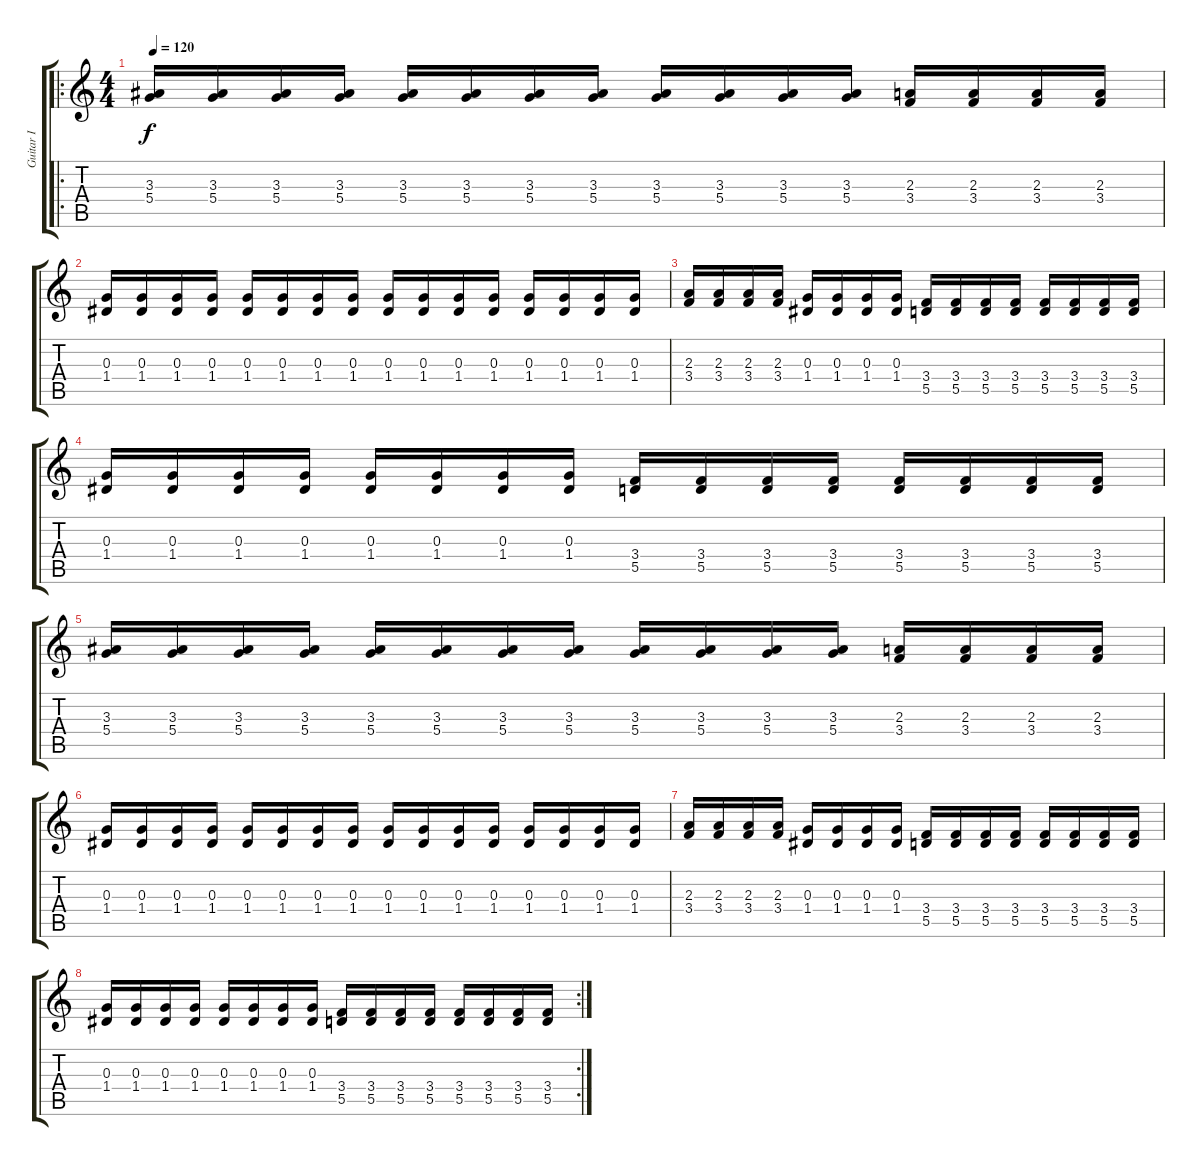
\track ("Guitar I" "Guitar I") {instrument distortionguitar}
\staff {score tabs}
\tuning (E4 B3 G3 D3 A2 E2) {hide}
\ro
\ts (4 4)
\tempo 120
\clef g2
\ks c
(3.3 5.4).16{dy f} (3.3 5.4).16 (3.3 5.4).16 (3.3 5.4).16 (3.3 5.4).16 (3.3 5.4).16 (3.3 5.4).16 (3.3 5.4).16 (3.3 5.4).16 (3.3 5.4).16 (3.3 5.4).16 (3.3 5.4).16 (2.3 3.4).16 (2.3 3.4).16 (2.3 3.4).16 (2.3 3.4).16 |
(0.3 1.4).16 (0.3 1.4).16 (0.3 1.4).16 (0.3 1.4).16 (0.3 1.4).16 (0.3 1.4).16 (0.3 1.4).16 (0.3 1.4).16 (0.3 1.4).16 (0.3 1.4).16 (0.3 1.4).16 (0.3 1.4).16 (0.3 1.4).16 (0.3 1.4).16 (0.3 1.4).16 (0.3 1.4).16 |
(2.3 3.4).16 (2.3 3.4).16 (2.3 3.4).16 (2.3 3.4).16 (0.3 1.4).16 (0.3 1.4).16 (0.3 1.4).16 (0.3 1.4).16 (3.4 5.5).16 (3.4 5.5).16 (3.4 5.5).16 (3.4 5.5).16 (3.4 5.5).16 (3.4 5.5).16 (3.4 5.5).16 (3.4 5.5).16 |
(0.3 1.4).16 (0.3 1.4).16 (0.3 1.4).16 (0.3 1.4).16 (0.3 1.4).16 (0.3 1.4).16 (0.3 1.4).16 (0.3 1.4).16 (3.4 5.5).16 (3.4 5.5).16 (3.4 5.5).16 (3.4 5.5).16 (3.4 5.5).16 (3.4 5.5).16 (3.4 5.5).16 (3.4 5.5).16 |
(3.3 5.4).16 (3.3 5.4).16 (3.3 5.4).16 (3.3 5.4).16 (3.3 5.4).16 (3.3 5.4).16 (3.3 5.4).16 (3.3 5.4).16 (3.3 5.4).16 (3.3 5.4).16 (3.3 5.4).16 (3.3 5.4).16 (2.3 3.4).16 (2.3 3.4).16 (2.3 3.4).16 (2.3 3.4).16 |
(0.3 1.4).16 (0.3 1.4).16 (0.3 1.4).16 (0.3 1.4).16 (0.3 1.4).16 (0.3 1.4).16 (0.3 1.4).16 (0.3 1.4).16 (0.3 1.4).16 (0.3 1.4).16 (0.3 1.4).16 (0.3 1.4).16 (0.3 1.4).16 (0.3 1.4).16 (0.3 1.4).16 (0.3 1.4).16 |
(2.3 3.4).16 (2.3 3.4).16 (2.3 3.4).16 (2.3 3.4).16 (0.3 1.4).16 (0.3 1.4).16 (0.3 1.4).16 (0.3 1.4).16 (3.4 5.5).16 (3.4 5.5).16 (3.4 5.5).16 (3.4 5.5).16 (3.4 5.5).16 (3.4 5.5).16 (3.4 5.5).16 (3.4 5.5).16 |
\rc 2
(0.3 1.4).16 (0.3 1.4).16 (0.3 1.4).16 (0.3 1.4).16 (0.3 1.4).16 (0.3 1.4).16 (0.3 1.4).16 (0.3 1.4).16 (3.4 5.5).16 (3.4 5.5).16 (3.4 5.5).16 (3.4 5.5).16 (3.4 5.5).16 (3.4 5.5).16 (3.4 5.5).16 (3.4 5.5).16
